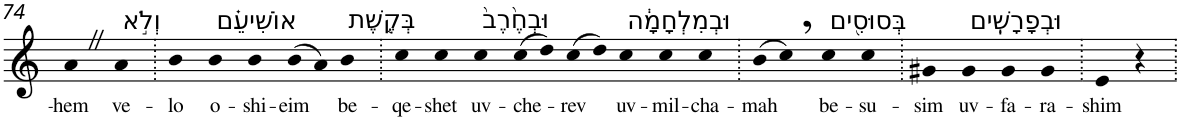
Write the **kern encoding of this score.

**kern	**text
*part1	*part1
*staff1	*staff1
*I"Piano	*
*I'Pno	*
!!LO:PB:g=z
*clefG2	*
*k[]	*
=74	=74
!	!LO:LY:b
4aZ	-hem
!LO:TX:a:t=וְלֹ֣א	!
!	!LO:LY:b
4a	ve-
=75.	=75.
!	!LO:LY:b
4b	-lo
!LO:TX:a:t=אוֹשִׁיעֵ֗ם	!
!	!LO:LY:b
4b	o-
!	!LO:LY:b
4b	-shi-
!	!LO:LY:b
(>8b	-eim
8a)	.
!LO:TX:a:t=בְּקֶ֤שֶׁת	!
!	!LO:LY:b
4b	be-
=76.	=76.
!	!LO:LY:b
4cc	-qe-
!	!LO:LY:b
4cc	-shet
!LO:TX:a:t=וּבְחֶ֙רֶב֙	!
!	!LO:LY:b
4cc	uv-
!	!LO:LY:b
(>8cc	-che-
8dd)	.
!	!LO:LY:b
(>8cc	-rev
8dd)	.
!LO:TX:a:t=וּבְמִלְחָמָ֔ה	!
!	!LO:LY:b
4cc	uv-
!	!LO:LY:b
4cc	-mil-
!	!LO:LY:b
4cc	-cha-
=77.	=77.
!	!LO:LY:b
(>8b	-mah
8cc,)	.
!LO:TX:a:t=בְּסוּסִ֖ים	!
!	!LO:LY:b
4cc	be-
!	!LO:LY:b
4cc	-su-
=78.	=78.
!	!LO:LY:b
4g#X	-sim
!LO:TX:a:t=וּבְפָרָשִֽׁים	!
!	!LO:LY:b
4g#	uv-
!	!LO:LY:b
4g#	-fa-
!	!LO:LY:b
4g#	-ra-
=79.	=79.
!	!LO:LY:b
4e	-shim
4r	.
=.	=.
*-	*-
